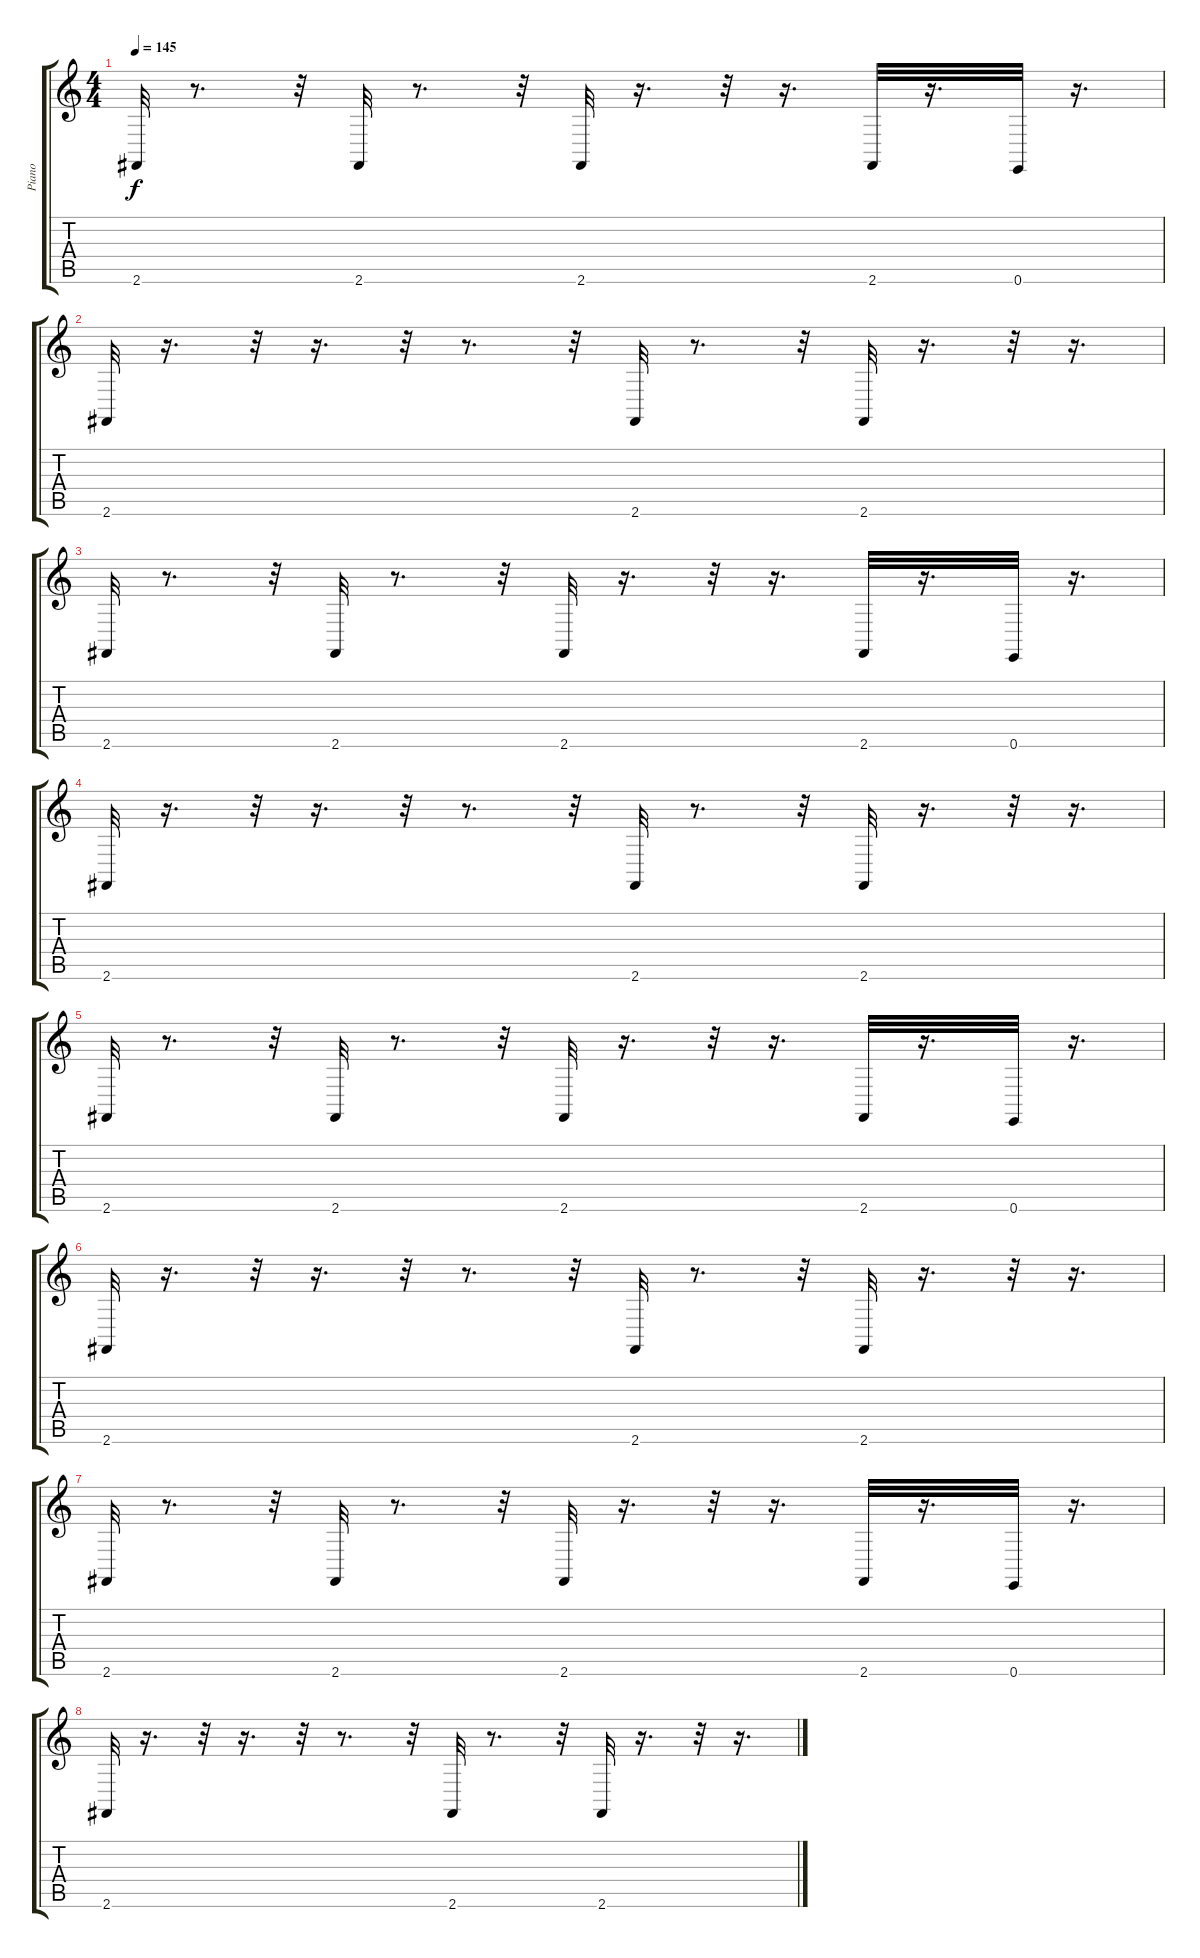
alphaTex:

\track ("Piano" "Piano") {instrument acousticgrandpiano}
\staff {score tabs}
\tuning (E4 B3 G3 D3 A2 E2) {hide}
\ts (4 4)
\tempo 145
\clef g2
\ks c
2.6.32{dy f instrument acousticgrandpiano} r.8{d} r.32 2.6.32 r.8{d} r.32 2.6.32 r.16{d} r.32 r.16{d} 2.6.32 r.16{d} 0.6.32 r.16{d} |
2.6.32 r.16{d} r.32 r.16{d} r.32 r.8{d} r.32 2.6.32 r.8{d} r.32 2.6.32 r.16{d} r.32 r.16{d} |
2.6.32{instrument acousticgrandpiano} r.8{d} r.32 2.6.32 r.8{d} r.32 2.6.32 r.16{d} r.32 r.16{d} 2.6.32 r.16{d} 0.6.32 r.16{d} |
2.6.32 r.16{d} r.32 r.16{d} r.32 r.8{d} r.32 2.6.32 r.8{d} r.32 2.6.32 r.16{d} r.32 r.16{d} |
2.6.32{instrument acousticgrandpiano} r.8{d} r.32 2.6.32 r.8{d} r.32 2.6.32 r.16{d} r.32 r.16{d} 2.6.32 r.16{d} 0.6.32 r.16{d} |
2.6.32 r.16{d} r.32 r.16{d} r.32 r.8{d} r.32 2.6.32 r.8{d} r.32 2.6.32 r.16{d} r.32 r.16{d} |
2.6.32{instrument acousticgrandpiano} r.8{d} r.32 2.6.32 r.8{d} r.32 2.6.32 r.16{d} r.32 r.16{d} 2.6.32 r.16{d} 0.6.32 r.16{d} |
2.6.32 r.16{d} r.32 r.16{d} r.32 r.8{d} r.32 2.6.32 r.8{d} r.32 2.6.32 r.16{d} r.32 r.16{d}
